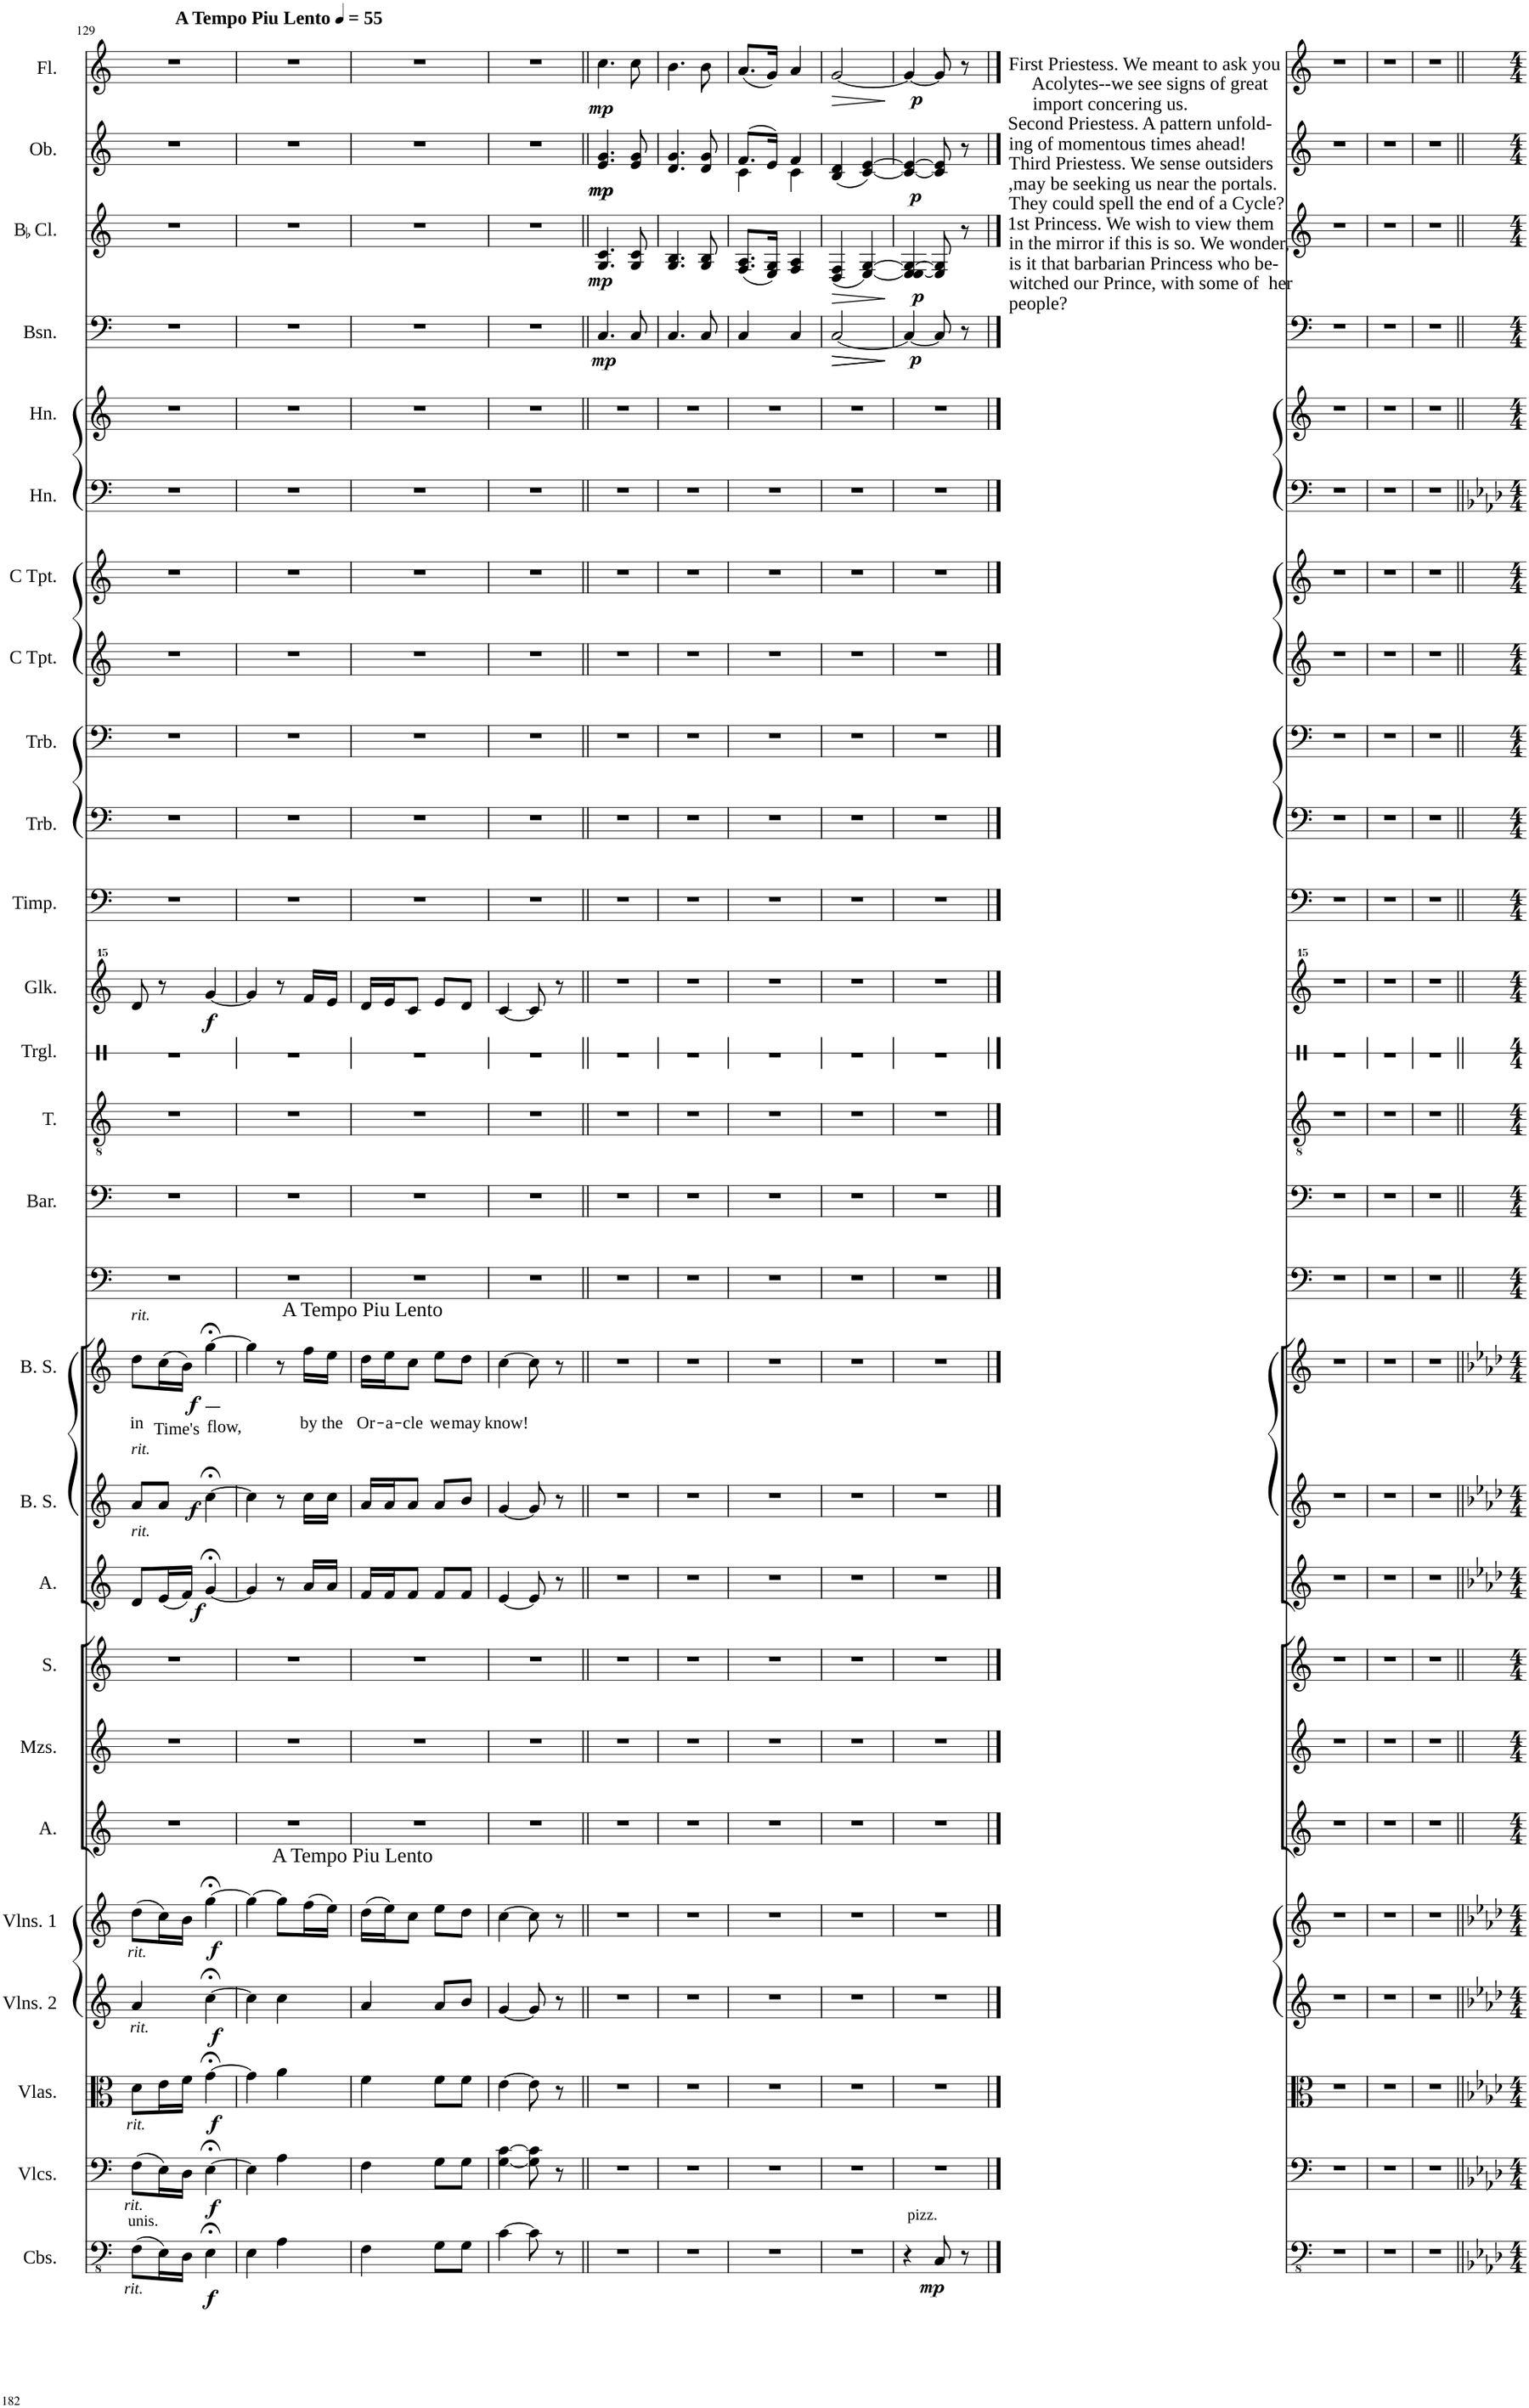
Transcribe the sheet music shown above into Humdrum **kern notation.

**kern	**dynam	**kern	**dynam	**kern	**dynam	**kern	**dynam	**kern	**dynam	**kern	**kern	**kern	**kern	**dynam	**kern	**dynam	**kern	**text	**dynam	**kern	**kern	**kern	**kern	**kern	**dynam	**kern	**kern	**kern	**kern	**kern	**kern	**kern	**kern	**dynam	**kern	**dynam	**kern	**dynam	**kern	**dynam
*part27	*part27	*part26	*part26	*part25	*part25	*part24	*part24	*part23	*part23	*part22	*part21	*part20	*part19	*part19	*part18	*part18	*part17	*part17	*part17	*part16	*part15	*part14	*part13	*part12	*part12	*part11	*part10	*part9	*part8	*part7	*part6	*part5	*part4	*part4	*part3	*part3	*part2	*part2	*part1	*part1
*staff27	*staff27	*staff26	*staff26	*staff25	*staff25	*staff24	*staff24	*staff23	*staff23	*staff22	*staff21	*staff20	*staff19	*staff19	*staff18	*staff18	*staff17	*staff17	*staff17	*staff16	*staff15	*staff14	*staff13	*staff12	*staff12	*staff11	*staff10	*staff9	*staff8	*staff7	*staff6	*staff5	*staff4	*staff4	*staff3	*staff3	*staff2	*staff2	*staff1	*staff1
*I"Contrabasses	*	*I"Violoncellos	*	*I"Violas	*	*I"Violins 2	*	*I"Violins 1	*	*I"Alto	*I"Mezzosoprano	*I"Soprano	*I"Alto	*	*I"Boy Soprano	*	*I"Boy Soprano	*	*	*I"Bass	*I"Baritone	*I"Tenor	*I"Triangle	*I"Glockenspiel	*	*I"Timpani	*I"Trombone	*I"Trombone	*I"C Trumpet	*I"C Trumpet	*I"Horn	*I"Horn	*I"Bassoon	*	*I"BaccidentalFlat Clarinet	*	*I"Oboe	*	*I"Flute	*
*I'Cbs.	*	*I'Vlcs.	*	*I'Vlas.	*	*I'Vlns. 2	*	*I'Vlns. 1	*	*I'A.	*I'Mzs.	*I'S.	*I'A.	*	*I'B. S.	*	*I'B. S.	*	*	*	*I'Bar.	*I'T.	*I'Trgl.	*I'Glk.	*	*I'Timp.	*I'Trb.	*I'Trb.	*I'C Tpt.	*I'C Tpt.	*I'Hn.	*I'Hn.	*I'Bsn.	*	*I'BaccidentalFlat Cl.	*	*I'Ob.	*	*I'Fl.	*
!!LO:PB:g=z
*clefFv4	*	*clefF4	*	*clefC3	*	*clefG2	*	*clefG2	*	*clefG2	*clefG2	*clefG2	*clefG2	*	*clefG2	*	*clefG2	*	*	*clefF4	*clefF4	*clefGv2	*clefX	*clefG^^2	*	*clefF4	*clefF4	*clefF4	*clefG2	*clefG2	*clefF4	*clefG2	*clefF4	*	*clefG2	*	*clefG2	*	*clefG2	*
*	*	*	*	*	*	*	*	*	*	*	*	*	*	*	*	*	*	*	*	*	*	*	*	*	*	*	*	*	*	*	*ITrd4c7	*ITrd4c7	*	*	*ITrd1c2	*	*	*	*	*
*k[]	*	*k[]	*	*k[]	*	*k[]	*	*k[]	*	*k[]	*k[]	*k[]	*k[]	*	*k[]	*	*k[]	*	*	*k[]	*k[]	*k[]	*k[]	*k[]	*	*k[]	*k[]	*k[]	*k[]	*k[]	*k[]	*k[]	*k[]	*	*k[]	*	*k[]	*	*k[]	*
*M2/4	*	*M2/4	*	*M2/4	*	*M2/4	*	*M2/4	*	*M2/4	*M2/4	*M2/4	*M2/4	*	*M2/4	*	*M2/4	*	*	*M2/4	*M2/4	*M2/4	*M2/4	*M2/4	*	*M2/4	*M2/4	*M2/4	*M2/4	*M2/4	*M2/4	*M2/4	*M2/4	*	*M2/4	*	*M2/4	*	*M2/4	*
=129	=129	=129	=129	=129	=129	=129	=129	=129	=129	=129	=129	=129	=129	=129	=129	=129	=129	=129	=129	=129	=129	=129	=129	=129	=129	=129	=129	=129	=129	=129	=129	=129	=129	=129	=129	=129	=129	=129	=129	=129
!	!	!	!	!	!	!	!	!	!	!	!	!	!	!	!	!	!LO:TX:a:i:t=rit.	!	!	!	!	!	!	!	!	!	!	!	!	!	!	!	!	!	!	!	!	!	!	!
!	!	!	!	!	!	!	!	!	!	!	!	!	!	!	!LO:TX:a:i:t=rit.	!	!	!	!	!	!	!	!	!	!	!	!	!	!	!	!	!	!	!	!	!	!	!	!	!
!	!	!	!	!	!	!	!	!	!	!	!	!	!LO:TX:a:i:t=rit.	!	!	!	!	!	!	!	!	!	!	!	!	!	!	!	!	!	!	!	!	!	!	!	!	!	!	!
!	!	!	!	!	!	!	!	!LO:TX:b:i:t=rit.	!	!	!	!	!	!	!	!	!	!	!	!	!	!	!	!	!	!	!	!	!	!	!	!	!	!	!	!	!	!	!	!
!	!	!	!	!	!	!LO:TX:b:i:t=rit.	!	!	!	!	!	!	!	!	!	!	!	!	!	!	!	!	!	!	!	!	!	!	!	!	!	!	!	!	!	!	!	!	!	!
!	!	!	!	!LO:TX:b:i:t=rit.	!	!	!	!	!	!	!	!	!	!	!	!	!	!	!	!	!	!	!	!	!	!	!	!	!	!	!	!	!	!	!	!	!	!	!	!
!	!	!LO:TX:b:i:t=rit.	!	!	!	!	!	!	!	!	!	!	!	!	!	!	!	!	!	!	!	!	!	!	!	!	!	!	!	!	!	!	!	!	!	!	!	!	!	!
!LO:TX:a:t=unis.	!	!	!	!	!	!	!	!	!	!	!	!	!	!	!	!	!	!	!	!	!	!	!	!	!	!	!	!	!	!	!	!	!	!	!	!	!	!	!	!
!LO:TX:b:i:t=rit.	!	!	!	!	!	!	!	!	!	!	!	!	!	!	!	!	!	!	!	!	!	!	!	!	!	!	!	!	!	!	!	!	!	!	!	!	!	!	!	!
!	!	!	!	!	!	!	!	!	!	!	!	!	!	!	!	!	!	!LO:LY:b	!	!	!	!	!	!	!	!	!	!	!	!	!	!	!	!	!	!	!	!	!	!
(8FF\L	.	(8F\L	.	8d\L	.	4a/	.	(8dd\L	.	2r	2r	2r	8d/L	.	8a/L	.	8dd\L	in	.	2r	2r	2r	2r	8ddd/	.	2r	2r	2r	2r	2r	2r	2r	2r	.	2r	.	2r	.	2r	.
!	!	!	!	!	!	!	!	!	!	!	!	!	!	!	!	!	!	!LO:LY:b	!	!	!	!	!	!	!	!	!	!	!	!	!	!	!	!	!	!	!	!	!	!
16EE\L)	.	16E\L)	.	16e\L	.	.	.	16cc\L)	.	.	.	.	(16e/L	.	8a/J	.	(16cc\L	Time's	.	.	.	.	.	8r	.	.	.	.	.	.	.	.	.	.	.	.	.	.	.	.
16DD\JJ	.	16D\JJ	.	16f\JJ	.	.	.	16b\JJ	.	.	.	.	16f/JJ)	.	.	.	16b\JJ)	.	.	.	.	.	.	.	.	.	.	.	.	.	.	.	.	.	.	.	.	.	.	.
!	!LO:DY:b	!	!LO:DY:b	!	!LO:DY:b	!	!LO:DY:b	!	!LO:DY:b	!	!	!	!	!LO:DY:b	!	!LO:DY:b	!	!LO:LY:b	!LO:DY:b	!	!	!	!	!	!LO:DY:b	!	!	!	!	!	!	!	!	!	!	!	!	!	!	!
4EE;<\	f	[4E;<\	f	[4g;<\	f	[4cc;<\	f	[4gg;<\	f	.	.	.	[4g;</	f	[4cc;<\	f	[4gg;<\	flow,	f	.	.	.	.	[4ggg/	f	.	.	.	.	.	.	.	.	.	.	.	.	.	.	.
=130	=130	=130	=130	=130	=130	=130	=130	=130	=130	=130	=130	=130	=130	=130	=130	=130	=130	=130	=130	=130	=130	=130	=130	=130	=130	=130	=130	=130	=130	=130	=130	=130	=130	=130	=130	=130	=130	=130	=130	=130
!	!	!	!	!	!	!	!	!LO:TX:a:t=A Tempo Piu Lento	!	!	!	!	!	!	!	!	!	!	!	!	!	!	!	!	!	!	!	!	!	!	!	!	!	!	!	!	!	!	!	!
*	*	*	*	*	*	*	*	*	*	*	*	*	*	*	*	*	*	*	*	*	*	*	*	*	*	*	*	*	*	*	*	*	*	*	*	*	*	*	*^	*
4EE\	.	4E\]	.	4g\]	.	4cc\]	.	4gg\_	.	2r	2r	2r	4g/]	.	4cc\]	.	4gg\]	.	.	2r	2r	2r	2r	4ggg/]	.	2r	2r	2r	2r	2r	2r	2r	2r	.	2r	.	2r	.	2r	4.ryy	.
4AA\	.	4A\	.	4a\	.	4cc\	.	8gg\L]	.	.	.	.	8r	.	8r	.	8r	.	.	.	.	.	.	8r	.	.	.	.	.	.	.	.	.	.	.	.	.	.	.	.	.
*	*	*	*	*	*	*	*	*	*	*	*	*	*	*	*	*	*	*	*	*	*	*	*	*	*	*	*	*	*	*	*	*	*	*	*	*	*	*	*MM55	*	*
!	!	!	!	!	!	!	!	!	!	!	!	!	!	!	!	!	!	!	!	!	!	!	!	!	!	!	!	!	!	!	!	!	!	!	!	!	!	!	!	!LO:TX:a:B:t=A Tempo Piu Lento	!
!	!	!	!	!	!	!	!	!	!	!	!	!	!	!	!	!	!LO:TX:a:t=A Tempo Piu Lento	!	!	!	!	!	!	!	!	!	!	!	!	!	!	!	!	!	!	!	!	!	!	!	!
!	!	!	!	!	!	!	!	!	!	!	!	!	!	!	!	!	!	!LO:LY:b	!	!	!	!	!	!	!	!	!	!	!	!	!	!	!	!	!	!	!	!	!	!	!
.	.	.	.	.	.	.	.	(16ff\L	.	.	.	.	16a/LL	.	16cc\LL	.	16ff\LL	by	.	.	.	.	.	16fff/LL	.	.	.	.	.	.	.	.	.	.	.	.	.	.	.	8ryy	.
!	!	!	!	!	!	!	!	!	!	!	!	!	!	!	!	!	!	!LO:LY:b	!	!	!	!	!	!	!	!	!	!	!	!	!	!	!	!	!	!	!	!	!	!	!
.	.	.	.	.	.	.	.	16ee\JJ)	.	.	.	.	16a/JJ	.	16cc\JJ	.	16ee\JJ	the	.	.	.	.	.	16eee/JJ	.	.	.	.	.	.	.	.	.	.	.	.	.	.	.	.	.
=131	=131	=131	=131	=131	=131	=131	=131	=131	=131	=131	=131	=131	=131	=131	=131	=131	=131	=131	=131	=131	=131	=131	=131	=131	=131	=131	=131	=131	=131	=131	=131	=131	=131	=131	=131	=131	=131	=131	=131	=131	=131
!	!	!	!	!	!	!	!	!	!	!	!	!	!	!	!	!	!	!LO:LY:b	!	!	!	!	!	!	!	!	!	!	!	!	!	!	!	!	!	!	!	!	!	!	!
*	*	*	*	*	*	*	*	*	*	*	*	*	*	*	*	*	*	*	*	*	*	*	*	*	*	*	*	*	*	*	*	*	*	*	*	*	*	*	*v	*v	*
4FF\	.	4F\	.	4f\	.	4a/	.	(16dd\LL	.	2r	2r	2r	16f/LL	.	16a/LL	.	16dd\LL	Or-	.	2r	2r	2r	2r	16ddd/LL	.	2r	2r	2r	2r	2r	2r	2r	2r	.	2r	.	2r	.	2r	.
!	!	!	!	!	!	!	!	!	!	!	!	!	!	!	!	!	!	!LO:LY:b	!	!	!	!	!	!	!	!	!	!	!	!	!	!	!	!	!	!	!	!	!	!
.	.	.	.	.	.	.	.	16ee\J)	.	.	.	.	16f/J	.	16a/J	.	16ee\J	-a-	.	.	.	.	.	16eee/J	.	.	.	.	.	.	.	.	.	.	.	.	.	.	.	.
!	!	!	!	!	!	!	!	!	!	!	!	!	!	!	!	!	!	!LO:LY:b	!	!	!	!	!	!	!	!	!	!	!	!	!	!	!	!	!	!	!	!	!	!
.	.	.	.	.	.	.	.	8cc\J	.	.	.	.	8f/J	.	8a/J	.	8cc\J	-cle	.	.	.	.	.	8ccc/J	.	.	.	.	.	.	.	.	.	.	.	.	.	.	.	.
!	!	!	!	!	!	!	!	!	!	!	!	!	!	!	!	!	!	!LO:LY:b	!	!	!	!	!	!	!	!	!	!	!	!	!	!	!	!	!	!	!	!	!	!
8GG\L	.	8G\L	.	8f\L	.	8a/L	.	8ee\L	.	.	.	.	8f/L	.	8a/L	.	8ee\L	we	.	.	.	.	.	8eee/L	.	.	.	.	.	.	.	.	.	.	.	.	.	.	.	.
!	!	!	!	!	!	!	!	!	!	!	!	!	!	!	!	!	!	!LO:LY:b	!	!	!	!	!	!	!	!	!	!	!	!	!	!	!	!	!	!	!	!	!	!
8GG\J	.	8G\J	.	8f\J	.	8b/J	.	8dd\J	.	.	.	.	8f/J	.	8b/J	.	8dd\J	may	.	.	.	.	.	8ddd/J	.	.	.	.	.	.	.	.	.	.	.	.	.	.	.	.
=132	=132	=132	=132	=132	=132	=132	=132	=132	=132	=132	=132	=132	=132	=132	=132	=132	=132	=132	=132	=132	=132	=132	=132	=132	=132	=132	=132	=132	=132	=132	=132	=132	=132	=132	=132	=132	=132	=132	=132	=132
!	!	!	!	!	!	!	!	!	!	!	!	!	!	!	!	!	!	!LO:LY:b	!	!	!	!	!	!	!	!	!	!	!	!	!	!	!	!	!	!	!	!	!	!
[4C\	.	[4G\ [4c\	.	[4e\	.	[4g/	.	[4cc\	.	2r	2r	2r	[4e/	.	[4g/	.	[4cc\	know!	.	2r	2r	2r	2r	[4ccc/	.	2r	2r	2r	2r	2r	2r	2r	2r	.	2r	.	2r	.	2r	.
8C\]	.	8G\] 8c\]	.	8e\]	.	8g/]	.	8cc\]	.	.	.	.	8e/]	.	8g/]	.	8cc\]	.	.	.	.	.	.	8ccc/]	.	.	.	.	.	.	.	.	.	.	.	.	.	.	.	.
8r	.	8r	.	8r	.	8r	.	8r	.	.	.	.	8r	.	8r	.	8r	.	.	.	.	.	.	8r	.	.	.	.	.	.	.	.	.	.	.	.	.	.	.	.
=133||	=133||	=133||	=133||	=133||	=133||	=133||	=133||	=133||	=133||	=133||	=133||	=133||	=133||	=133||	=133||	=133||	=133||	=133||	=133||	=133||	=133||	=133||	=133||	=133||	=133||	=133||	=133||	=133||	=133||	=133||	=133||	=133||	=133||	=133||	=133||	=133||	=133||	=133||	=133||	=133||
!	!	!	!	!	!	!	!	!	!	!	!	!	!	!	!	!	!	!	!	!	!	!	!	!	!	!	!	!	!	!	!	!	!	!LO:DY:b	!	!LO:DY:b	!	!LO:DY:b	!	!
!	!	!	!	!	!	!	!	!	!	!	!	!	!	!	!	!	!	!	!	!	!	!	!	!	!	!	!	!	!	!	!	!	!	!	!	!	!	!LO:DY:n=1:b	!	!LO:DY:b
2r	.	2r	.	2r	.	2r	.	2r	.	2r	2r	2r	2r	.	2r	.	2r	.	.	2r	2r	2r	2r	2r	.	2r	2r	2r	2r	2r	2r	2r	4.C/	mp	4.G/ 4.c/	mp	4.e/ 4.g/	mp mp	4.cc\	mp
.	.	.	.	.	.	.	.	.	.	.	.	.	.	.	.	.	.	.	.	.	.	.	.	.	.	.	.	.	.	.	.	.	8C/	.	8G/ 8c/	.	8e/ 8g/	.	8cc\	.
=134	=134	=134	=134	=134	=134	=134	=134	=134	=134	=134	=134	=134	=134	=134	=134	=134	=134	=134	=134	=134	=134	=134	=134	=134	=134	=134	=134	=134	=134	=134	=134	=134	=134	=134	=134	=134	=134	=134	=134	=134
2r	.	2r	.	2r	.	2r	.	2r	.	2r	2r	2r	2r	.	2r	.	2r	.	.	2r	2r	2r	2r	2r	.	2r	2r	2r	2r	2r	2r	2r	4.C/	.	4.G/ 4.B/	.	4.d/ 4.g/	.	4.b\	.
.	.	.	.	.	.	.	.	.	.	.	.	.	.	.	.	.	.	.	.	.	.	.	.	.	.	.	.	.	.	.	.	.	8C/	.	8G/ 8B/	.	8d/ 8g/	.	8b\	.
=135	=135	=135	=135	=135	=135	=135	=135	=135	=135	=135	=135	=135	=135	=135	=135	=135	=135	=135	=135	=135	=135	=135	=135	=135	=135	=135	=135	=135	=135	=135	=135	=135	=135	=135	=135	=135	=135	=135	=135	=135
*	*	*	*	*	*	*	*	*	*	*	*	*	*	*	*	*	*	*	*	*	*	*	*	*	*	*	*	*	*	*	*	*	*	*	*	*	*^	*	*	*
2r	.	2r	.	2r	.	2r	.	2r	.	2r	2r	2r	2r	.	2r	.	2r	.	.	2r	2r	2r	2r	2r	.	2r	2r	2r	2r	2r	2r	2r	4C/	.	(8.F/ 8.A/L	.	(8.f/L	4c\	.	(8.a/L	.
.	.	.	.	.	.	.	.	.	.	.	.	.	.	.	.	.	.	.	.	.	.	.	.	.	.	.	.	.	.	.	.	.	.	.	16E/ 16G/Jk)	.	16e/Jk)	.	.	16g/Jk)	.
.	.	.	.	.	.	.	.	.	.	.	.	.	.	.	.	.	.	.	.	.	.	.	.	.	.	.	.	.	.	.	.	.	4C/	.	4F/ 4A/	.	4f/	4c\	.	4a/	.
=136	=136	=136	=136	=136	=136	=136	=136	=136	=136	=136	=136	=136	=136	=136	=136	=136	=136	=136	=136	=136	=136	=136	=136	=136	=136	=136	=136	=136	=136	=136	=136	=136	=136	=136	=136	=136	=136	=136	=136	=136	=136
!	!	!	!	!	!	!	!	!	!	!	!	!	!	!	!	!	!	!	!	!	!	!	!	!	!	!	!	!	!	!	!	!	!	!LO:HP:b	!	!	!	!	!	!	!
!	!	!	!	!	!	!	!	!	!	!	!	!	!	!	!	!	!	!	!	!	!	!	!	!	!	!	!	!	!	!	!	!	!	!LO:HP:n=1:b	!	!LO:HP:b	!	!	!	!	!LO:HP:b
*	*	*	*	*	*	*	*	*	*	*	*	*	*	*	*	*	*	*	*	*	*	*	*	*	*	*	*	*	*	*	*	*	*	*	*	*	*v	*v	*	*	*
2r	.	2r	.	2r	.	2r	.	2r	.	2r	2r	2r	2r	.	2r	.	2r	.	.	2r	2r	2r	2r	2r	.	2r	2r	2r	2r	2r	2r	2r	[2C/	> >	(4D/ 4F/	>	(4B/ 4d/	.	[2g/	>
.	.	.	.	.	.	.	.	.	.	.	.	.	.	.	.	.	.	.	.	.	.	.	.	.	.	.	.	.	.	.	.	.	.	.	[4E/ [4G/)	.	[4c/ [4e/)	.	.	.
.	.	.	.	.	.	.	.	.	.	.	.	.	.	.	.	.	.	.	.	.	.	.	.	.	.	.	.	.	.	.	.	.	.	]	.	]	.	.	.	]
=137	=137	=137	=137	=137	=137	=137	=137	=137	=137	=137	=137	=137	=137	=137	=137	=137	=137	=137	=137	=137	=137	=137	=137	=137	=137	=137	=137	=137	=137	=137	=137	=137	=137	=137	=137	=137	=137	=137	=137	=137
!LO:TX:a:t=pizz.	!	!	!	!	!	!	!	!	!	!	!	!	!	!	!	!	!	!	!	!	!	!	!	!	!	!	!	!	!	!	!	!	!	!	!	!	!	!	!	!
!	!	!	!	!	!	!	!	!	!	!	!	!	!	!	!	!	!	!	!	!	!	!	!	!	!	!	!	!	!	!	!	!	!	!LO:DY:b	!	!LO:DY:b	!	!LO:DY:b	!	!LO:DY:b
4r	.	2r	.	2r	.	2r	.	2r	.	2r	2r	2r	2r	.	2r	.	2r	.	.	2r	2r	2r	2r	2r	.	2r	2r	2r	2r	2r	2r	2r	4C/_	p	4E/_ 4E/ 4G/_	p	4c/_ 4e/_	p	4g/_	p
!	!LO:DY:b	!	!	!	!	!	!	!	!	!	!	!	!	!	!	!	!	!	!	!	!	!	!	!	!	!	!	!	!	!	!	!	!	!	!	!	!	!	!	!
8CC/	mp	.	.	.	.	.	.	.	.	.	.	.	.	.	.	.	.	.	.	.	.	.	.	.	.	.	.	.	.	.	.	.	8C/]	]	8E/] 8G/]	.	8c/] 8e/]	.	8g/]	.
8r	.	.	.	.	.	.	.	.	.	.	.	.	.	.	.	.	.	.	.	.	.	.	.	.	.	.	.	.	.	.	.	.	8r	.	8r	.	8r	.	8r	.
==138	==138	==138	==138	==138	==138	==138	==138	==138	==138	==138	==138	==138	==138	==138	==138	==138	==138	==138	==138	==138	==138	==138	==138	==138	==138	==138	==138	==138	==138	==138	==138	==138	==138	==138	==138	==138	==138	==138	==138	==138
2r	.	2r	.	2r	.	2r	.	2r	.	2r	2r	2r	2r	.	2r	.	2r	.	.	2r	2r	2r	2r	2r	.	2r	2r	2r	2r	2r	2r	2r	2r	.	2r	.	2r	.	2r	.
=139	=139	=139	=139	=139	=139	=139	=139	=139	=139	=139	=139	=139	=139	=139	=139	=139	=139	=139	=139	=139	=139	=139	=139	=139	=139	=139	=139	=139	=139	=139	=139	=139	=139	=139	=139	=139	=139	=139	=139	=139
2r	.	2r	.	2r	.	2r	.	2r	.	2r	2r	2r	2r	.	2r	.	2r	.	.	2r	2r	2r	2r	2r	.	2r	2r	2r	2r	2r	2r	2r	2r	.	2r	.	2r	.	2r	.
=140	=140	=140	=140	=140	=140	=140	=140	=140	=140	=140	=140	=140	=140	=140	=140	=140	=140	=140	=140	=140	=140	=140	=140	=140	=140	=140	=140	=140	=140	=140	=140	=140	=140	=140	=140	=140	=140	=140	=140	=140
2r	.	2r	.	2r	.	2r	.	2r	.	2r	2r	2r	2r	.	2r	.	2r	.	.	2r	2r	2r	2r	2r	.	2r	2r	2r	2r	2r	2r	2r	2r	.	2r	.	2r	.	2r	.
=||	=||	=||	=||	=||	=||	=||	=||	=||	=||	=||	=||	=||	=||	=||	=||	=||	=||	=||	=||	=||	=||	=||	=||	=||	=||	=||	=||	=||	=||	=||	=||	=||	=||	=||	=||	=||	=||	=||	=||	=||
*-	*-	*-	*-	*-	*-	*-	*-	*-	*-	*-	*-	*-	*-	*-	*-	*-	*-	*-	*-	*-	*-	*-	*-	*-	*-	*-	*-	*-	*-	*-	*-	*-	*-	*-	*-	*-	*-	*-	*-	*-
